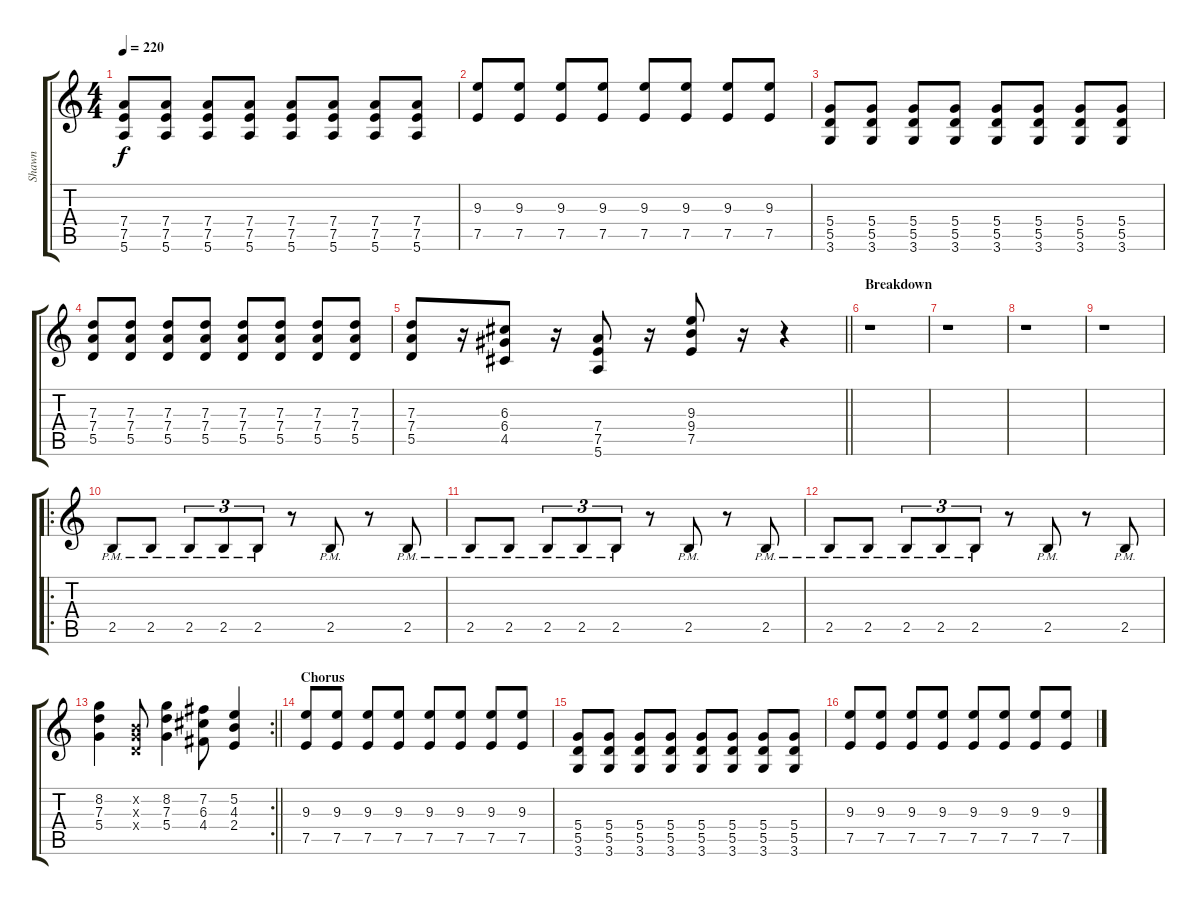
\track ("Shawn" "Shawn") {instrument overdrivenguitar}
\staff {score tabs}
\tuning (E4 B3 G3 D3 A2 E2) {hide}
\ts (4 4)
\tempo 220
\clef g2
\ks c
(7.4 7.5 5.6).8{dy f} (7.4 7.5 5.6).8 (7.4 7.5 5.6).8 (7.4 7.5 5.6).8 (7.4 7.5 5.6).8 (7.4 7.5 5.6).8 (7.4 7.5 5.6).8 (7.4 7.5 5.6).8 |
(9.3 7.5).8 (9.3 7.5).8 (9.3 7.5).8 (9.3 7.5).8 (9.3 7.5).8 (9.3 7.5).8 (9.3 7.5).8 (9.3 7.5).8 |
(5.4 5.5 3.6).8 (5.4 5.5 3.6).8 (5.4 5.5 3.6).8 (5.4 5.5 3.6).8 (5.4 5.5 3.6).8 (5.4 5.5 3.6).8 (5.4 5.5 3.6).8 (5.4 5.5 3.6).8 |
(7.3 7.4 5.5).8 (7.3 7.4 5.5).8 (7.3 7.4 5.5).8 (7.3 7.4 5.5).8 (7.3 7.4 5.5).8 (7.3 7.4 5.5).8 (7.3 7.4 5.5).8 (7.3 7.4 5.5).8 |
\barLineRight lightlight
(7.3 7.4 5.5).8 r.16 (6.3 6.4 4.5).8 r.16 (7.4 7.5 5.6).8 r.16 (9.3 9.4 7.5).8 r.16 r.4 |
\section ("" "Breakdown")
r.1 |
r.1 |
r.1 |
r.1 |
\ro
2.5{pm}.8 2.5{pm}.8 2.5{pm}.8{tu (3 2)} 2.5{pm}.8{tu (3 2)} 2.5{pm}.8{tu (3 2)} r.8 2.5{pm}.8 r.8 2.5{pm}.8 |
2.5{pm}.8 2.5{pm}.8 2.5{pm}.8{tu (3 2)} 2.5{pm}.8{tu (3 2)} 2.5{pm}.8{tu (3 2)} r.8 2.5{pm}.8 r.8 2.5{pm}.8 |
2.5{pm}.8 2.5{pm}.8 2.5{pm}.8{tu (3 2)} 2.5{pm}.8{tu (3 2)} 2.5{pm}.8{tu (3 2)} r.8 2.5{pm}.8 r.8 2.5{pm}.8 |
\rc 2
\barLineRight lightlight
(8.2 7.3 5.4).4 (0.2{x} 0.3{x} 0.4{x}).8 (8.2 7.3 5.4).4 (7.2 6.3 4.4).8 (5.2 4.3 2.4).4 |
\section ("" "Chorus")
(9.3 7.5).8 (9.3 7.5).8 (9.3 7.5).8 (9.3 7.5).8 (9.3 7.5).8 (9.3 7.5).8 (9.3 7.5).8 (9.3 7.5).8 |
(5.4 5.5 3.6).8 (5.4 5.5 3.6).8 (5.4 5.5 3.6).8 (5.4 5.5 3.6).8 (5.4 5.5 3.6).8 (5.4 5.5 3.6).8 (5.4 5.5 3.6).8 (5.4 5.5 3.6).8 |
(9.3 7.5).8 (9.3 7.5).8 (9.3 7.5).8 (9.3 7.5).8 (9.3 7.5).8 (9.3 7.5).8 (9.3 7.5).8 (9.3 7.5).8
